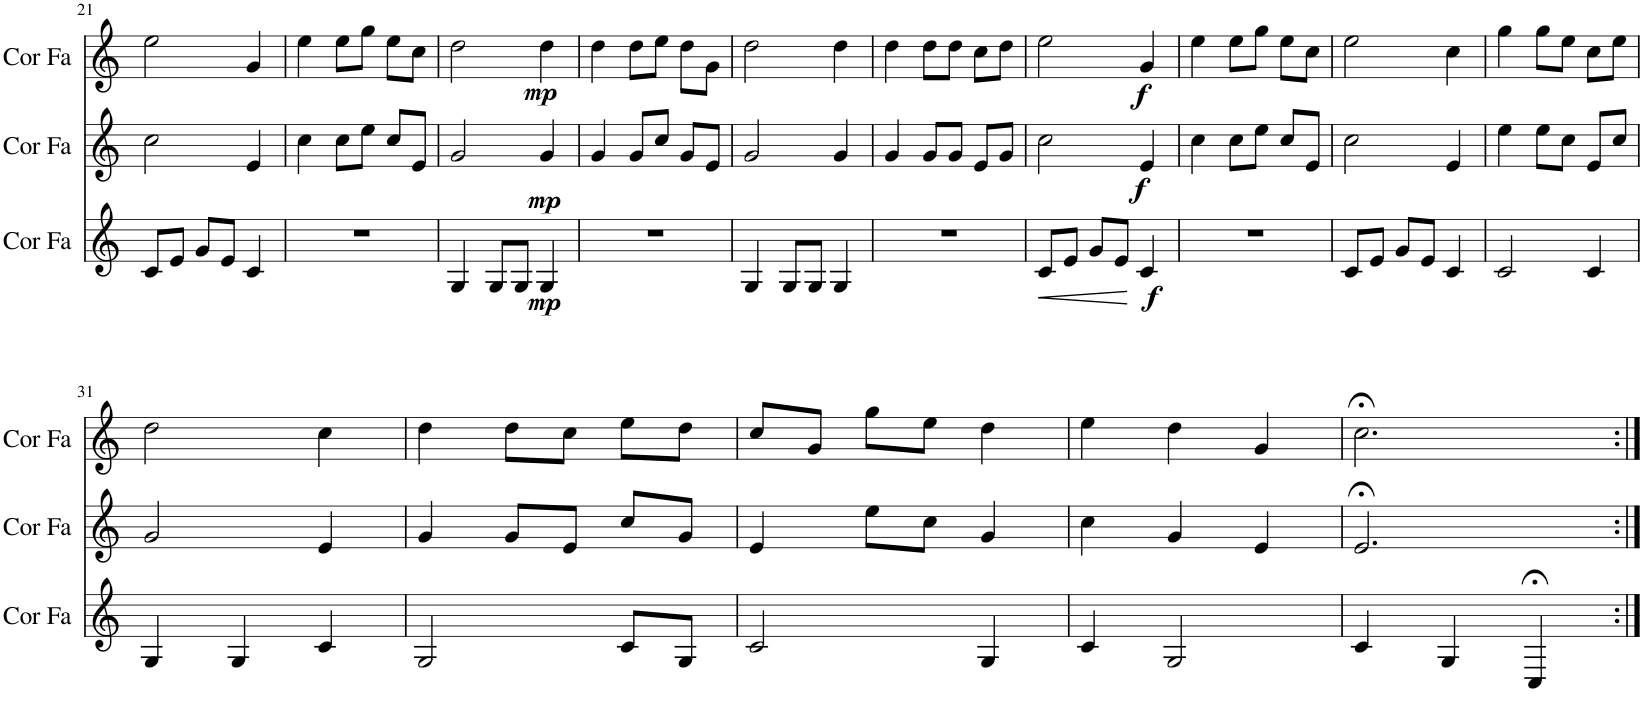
**kern	**dynam	**kern	**dynam	**kern	**dynam
*part3	*part3	*part2	*part2	*part1	*part1
*staff3	*staff3	*staff2	*staff2	*staff1	*staff1
*I"Cor en Fa	*	*I"Cor en Fa	*	*I"Cor en Fa	*
*I'Cor Fa	*	*I'Cor Fa	*	*I'Cor Fa	*
!!LO:PB:g=z
*clefG2	*	*clefG2	*	*clefG2	*
*Trd4c7	*	*Trd4c7	*	*Trd4c7	*
*k[]	*	*k[]	*	*k[]	*
*M3/4	*	*M3/4	*	*M3/4	*
=21	=21	=21	=21	=21	=21
8c/L	.	2cc\	.	2ee\	.
8e/J	.	.	.	.	.
8g/L	.	.	.	.	.
8e/J	.	.	.	.	.
4c/	.	4e/	.	4g/	.
=22	=22	=22	=22	=22	=22
2.r	.	4cc\	.	4ee\	.
.	.	8cc\L	.	8ee\L	.
.	.	8ee\J	.	8gg\J	.
.	.	8cc/L	.	8ee\L	.
.	.	8e/J	.	8cc\J	.
=23	=23	=23	=23	=23	=23
4G/	.	2g/	.	2dd\	.
8G/L	.	.	.	.	.
8G/J	.	.	.	.	.
!	!LO:DY:b	!	!LO:DY:b	!	!LO:DY:b
4G/	mp	4g/	mp	4dd\	mp
=24	=24	=24	=24	=24	=24
2.r	.	4g/	.	4dd\	.
.	.	8g/L	.	8dd\L	.
.	.	8cc/J	.	8ee\J	.
.	.	8g/L	.	8dd\L	.
.	.	8e/J	.	8g\J	.
=25	=25	=25	=25	=25	=25
4G/	.	2g/	.	2dd\	.
8G/L	.	.	.	.	.
8G/J	.	.	.	.	.
4G/	.	4g/	.	4dd\	.
=26	=26	=26	=26	=26	=26
2.r	.	4g/	.	4dd\	.
.	.	8g/L	.	8dd\L	.
.	.	8g/J	.	8dd\J	.
.	.	8e/L	.	8cc\L	.
.	.	8g/J	.	8dd\J	.
=27	=27	=27	=27	=27	=27
!	!LO:HP:b	!	!	!	!
8c/L	<	2cc\	.	2ee\	.
8e/J	.	.	.	.	.
8g/L	.	.	.	.	.
8e/J	.	.	.	.	.
!	!LO:DY:b	!	!LO:DY:b	!	!LO:DY:b
4c/	f	4e/	f	4g/	f
.	[	.	.	.	.
=28	=28	=28	=28	=28	=28
2.r	.	4cc\	.	4ee\	.
.	.	8cc\L	.	8ee\L	.
.	.	8ee\J	.	8gg\J	.
.	.	8cc/L	.	8ee\L	.
.	.	8e/J	.	8cc\J	.
=29	=29	=29	=29	=29	=29
8c/L	.	2cc\	.	2ee\	.
8e/J	.	.	.	.	.
8g/L	.	.	.	.	.
8e/J	.	.	.	.	.
4c/	.	4e/	.	4cc\	.
=30	=30	=30	=30	=30	=30
2c/	.	4ee\	.	4gg\	.
.	.	8ee\L	.	8gg\L	.
.	.	8cc\J	.	8ee\J	.
4c/	.	8e/L	.	8cc\L	.
.	.	8cc/J	.	8ee\J	.
!!LO:LB:g=z
=31	=31	=31	=31	=31	=31
4G/	.	2g/	.	2dd\	.
4G/	.	.	.	.	.
4c/	.	4e/	.	4cc\	.
=32	=32	=32	=32	=32	=32
2G/	.	4g/	.	4dd\	.
.	.	8g/L	.	8dd\L	.
.	.	8e/J	.	8cc\J	.
8c/L	.	8cc/L	.	8ee\L	.
8G/J	.	8g/J	.	8dd\J	.
=33	=33	=33	=33	=33	=33
2c/	.	4e/	.	8cc/L	.
.	.	.	.	8g/J	.
.	.	8ee\L	.	8gg\L	.
.	.	8cc\J	.	8ee\J	.
4G/	.	4g/	.	4dd\	.
=34	=34	=34	=34	=34	=34
4c/	.	4cc\	.	4ee\	.
2G/	.	4g/	.	4dd\	.
.	.	4e/	.	4g/	.
=35	=35	=35	=35	=35	=35
4c/	.	2.e;</	.	2.cc;<\	.
4G/	.	.	.	.	.
4C;</	.	.	.	.	.
=:|!	=:|!	=:|!	=:|!	=:|!	=:|!
*-	*-	*-	*-	*-	*-
